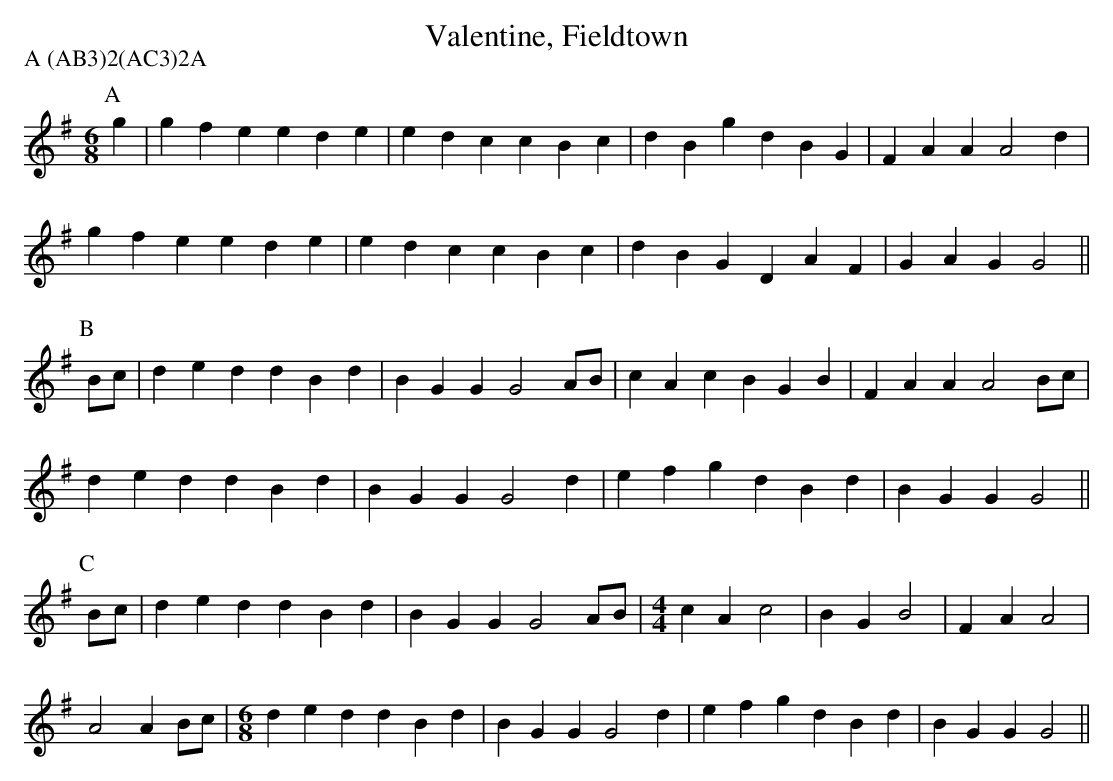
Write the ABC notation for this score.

X:1
T:Valentine, Fieldtown
M:6/8
L:1/4
P:A (AB3)2(AC3)2A
K:G
P:A
g|gfe ede|edc cBc   |dBg dBG|FAA A2d|
gfe ede|edc cBc   |dBG DAF|GAG G2||
P:B
B/c/|ded dBd|BGG G2A/B/|cAc BGB|FAA A2B/c/|
ded dBd|BGG G2d   |efg dBd|BGG G2||
P:C
B/c/|ded dBd|BGG G2A/B/|\
M:4/4
L:1/4
cA c2|BG B2|FA A2|
A2 AB/c/|\
M:6/8
ded dBd|BGG G2d   |efg dBd|BGG G2||
